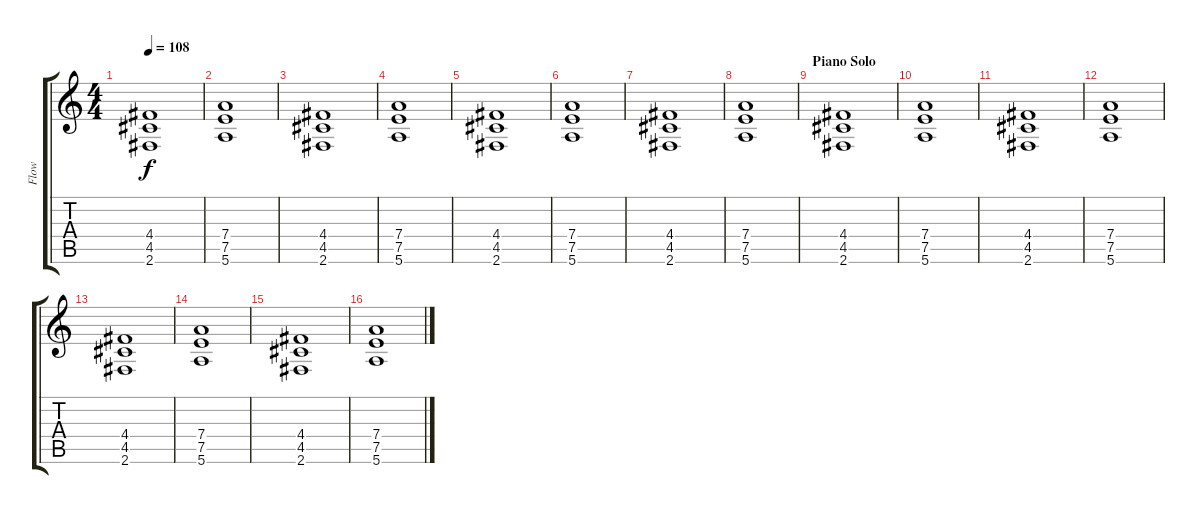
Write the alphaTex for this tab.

\track ("Flow" "Flow") {instrument distortionguitar}
\staff {score tabs}
\tuning (E4 B3 G3 D3 A2 E2) {hide}
\ts (4 4)
\tempo 108
\clef g2
\ks c
(4.4 4.5 2.6).1{dy f} |
(7.4 7.5 5.6).1 |
(4.4 4.5 2.6).1 |
(7.4 7.5 5.6).1 |
(4.4 4.5 2.6).1 |
(7.4 7.5 5.6).1 |
(4.4 4.5 2.6).1 |
(7.4 7.5 5.6).1 |
\section ("" "Piano Solo")
(4.4 4.5 2.6).1 |
(7.4 7.5 5.6).1 |
(4.4 4.5 2.6).1 |
(7.4 7.5 5.6).1 |
(4.4 4.5 2.6).1 |
(7.4 7.5 5.6).1 |
(4.4 4.5 2.6).1 |
(7.4 7.5 5.6).1
